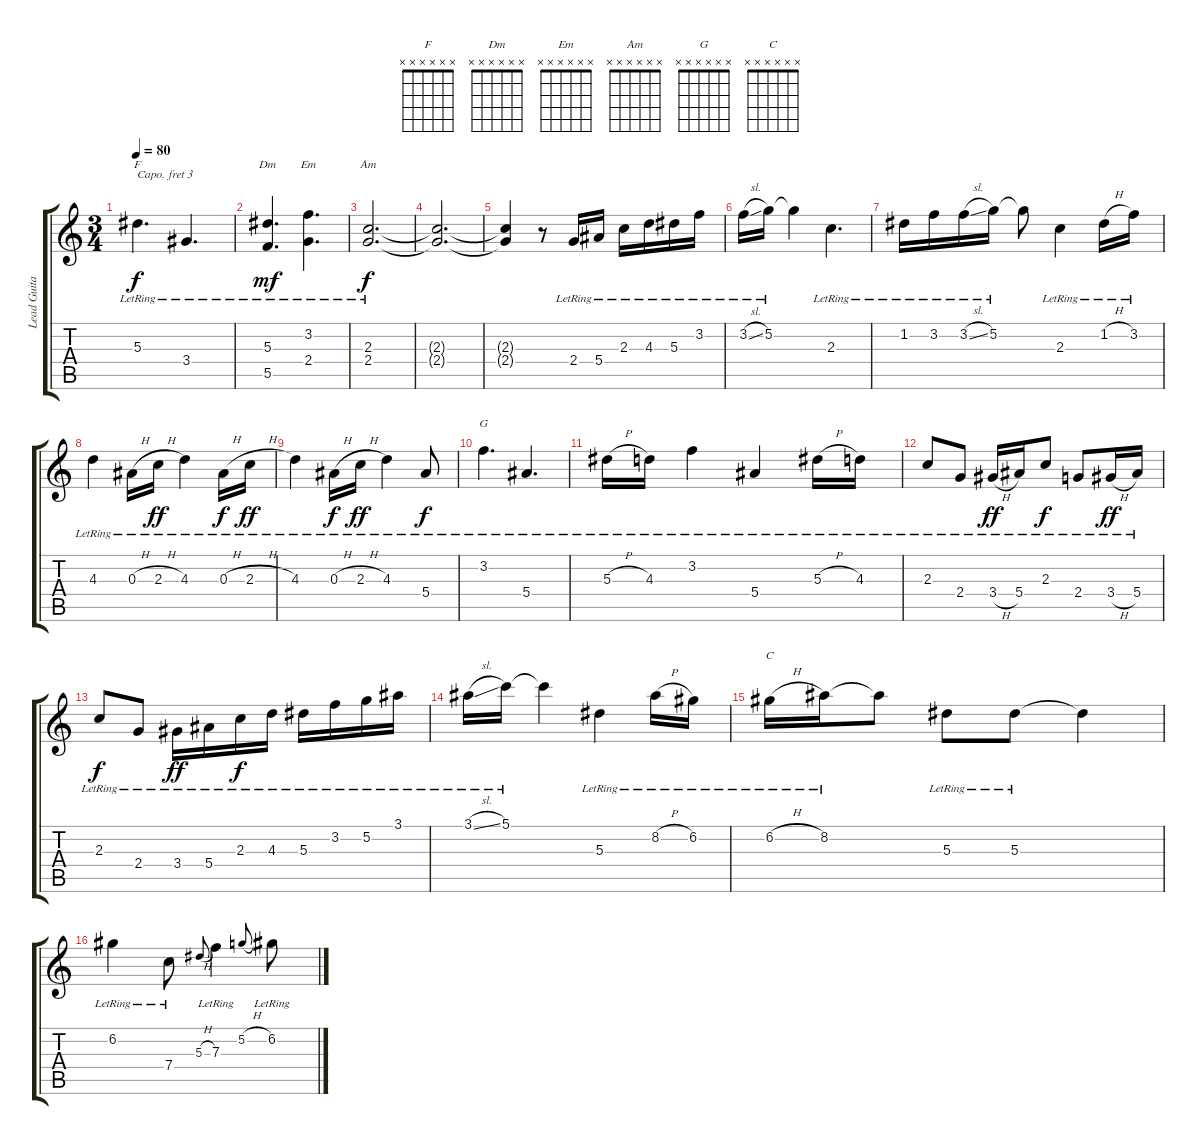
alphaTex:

\track ("Lead Guitar" "Lead Guita") {instrument acousticguitarnylon}
\staff {score tabs}
\capo 3
\tuning (E4 B3 G3 D3 A2 E2) {hide}
\chord ("F" x x x x x x)
\chord ("Dm" x x x x x x)
\chord ("Em" x x x x x x)
\chord ("Am" x x x x x x)
\chord ("G" x x x x x x)
\chord ("C" x x x x x x)
\ts (3 4)
\tempo 80
\clef g2
\ks aminor
5.3{lr}.4{d ch "F" dy f} 3.4{lr}.4{d} |
(5.3{lr} 5.5{lr}).4{d ch "Dm" dy mf} (3.2{lr} 2.4{lr}).4{d ch "Em"} |
(2.3{lr} 2.4{lr}).2{d ch "Am" dy f} |
(2.3{t} 2.4{t}).2{d} |
(2.3{t} 2.4{t}).4 r.8 2.4{lr}.16 5.4{lr}.16 2.3{lr}.16 4.3{lr}.16 5.3{lr}.16 3.2{lr}.16 |
3.2{sl lr}.16 5.2{lr}.16 5.2{t}.4 2.3{lr}.4{d} |
1.2{lr}.16 3.2{lr}.16 3.2{sl lr}.16 5.2{lr}.16 5.2{t}.8 2.3{lr}.4 1.2{h lr}.16 3.2{lr}.16 |
4.3{lr}.4 0.3{h lr}.16 2.3{h lr}.16{dy ff} 4.3{lr}.4 0.3{h lr}.16{dy f} 2.3{h lr}.16{dy ff} |
4.3{lr}.4 0.3{h lr}.16{dy f} 2.3{h lr}.16{dy ff} 4.3{lr}.4 5.4{lr}.8{dy f} |
3.2{lr}.4{d ch "G"} 5.4{lr}.4{d} |
5.3{h lr}.16 4.3{lr}.16 3.2{lr}.4 5.4{lr}.4 5.3{h lr}.16 4.3{lr}.16 |
2.3{lr}.8 2.4{lr}.8 3.4{h lr}.16{dy ff} 5.4{lr}.16 2.3{lr}.8{dy f} 2.4{lr}.8 3.4{h lr}.16{dy ff} 5.4{lr}.16 |
2.3{lr}.8{dy f} 2.4{lr}.8 3.4{lr}.16{dy ff} 5.4{lr}.16 2.3{lr}.16{dy f} 4.3{lr}.16 5.3{lr}.16 3.2{lr}.16 5.2{lr}.16 3.1{lr}.16 |
3.1{sl lr}.16 5.1{lr}.16 5.1{t}.4 5.3{lr}.4 8.2{h lr}.16 6.2{lr}.16 |
6.2{h lr}.16{ch "C"} 8.2{lr}.16 8.2{t}.8 5.3{lr}.8 5.3{lr}.8 5.3{t}.4 |
6.2{lr}.4 7.4{lr}.8 5.3{h}.8{gr onbeat} 7.3{lr}.4 5.2{h}.8{gr onbeat} 6.2{lr}.8
